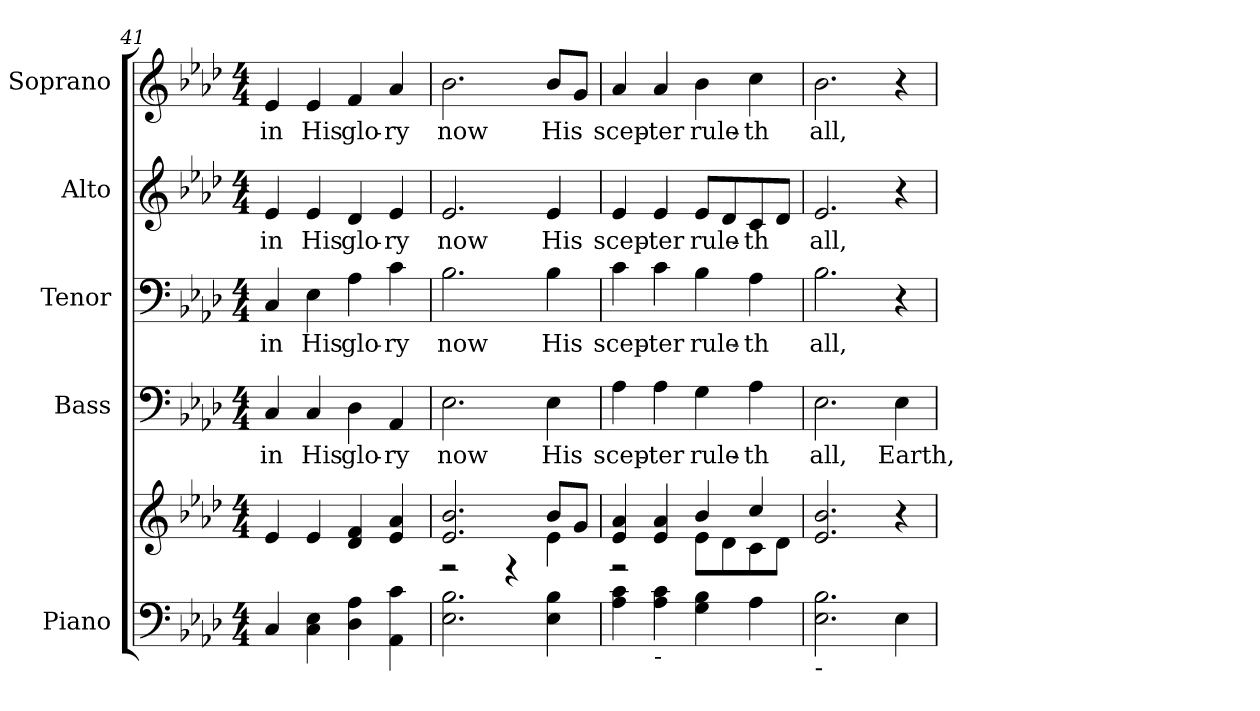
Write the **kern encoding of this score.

**kern	**kern	**kern	**text	**kern	**text	**kern	**text	**kern	**text
*part5	*part5	*part4	*part4	*part3	*part3	*part2	*part2	*part1	*part1
*staff6	*staff5	*staff4	*staff4	*staff3	*staff3	*staff2	*staff2	*staff1	*staff1
*I"Piano	*	*I"Bass	*	*I"Tenor	*	*I"Alto	*	*I"Soprano	*
*I'Pno.	*	*I'B.	*	*I'T.	*	*I'A.	*	*I'S.	*
*clefF4	*clefG2	*clefF4	*	*clefF4	*	*clefG2	*	*clefG2	*
*k[b-e-a-d-]	*k[b-e-a-d-]	*k[b-e-a-d-]	*	*k[b-e-a-d-]	*	*k[b-e-a-d-]	*	*k[b-e-a-d-]	*
*f:	*f:	*f:	*	*f:	*	*f:	*	*f:	*
*M4/4	*M4/4	*M4/4	*	*M4/4	*	*M4/4	*	*M4/4	*
=41	=41	=41	=41	=41	=41	=41	=41	=41	=41
!	!	!	!LO:LY:b:color=#000000	!	!	!	!	!	!
!	!	!	!	!	!LO:LY:b:color=#000000	!	!	!	!
!	!	!	!	!	!	!	!LO:LY:b:color=#000000	!	!
!	!	!	!	!	!	!	!	!	!LO:LY:b:color=#000000
4Ci/	4e-i/	4Ci/	in	4Ci/	in	4e-i/	in	4e-i/	in
!	!	!	!LO:LY:b:color=#000000	!	!	!	!	!	!
!	!	!	!	!	!LO:LY:b:color=#000000	!	!	!	!
!	!	!	!	!	!	!	!LO:LY:b:color=#000000	!	!
!	!	!	!	!	!	!	!	!	!LO:LY:b:color=#000000
4Ci\ 4E-i	4e-i/	4Ci/	His	4E-i\	His	4e-i/	His	4e-i/	His
!	!	!	!LO:LY:b:color=#000000	!	!	!	!	!	!
!	!	!	!	!	!LO:LY:b:color=#000000	!	!	!	!
!	!	!	!	!	!	!	!LO:LY:b:color=#000000	!	!
!	!	!	!	!	!	!	!	!	!LO:LY:b:color=#000000
4D-i\ 4A-i	4d-i/ 4fi	4D-i\	glo-	4A-i\	glo-	4d-i/	glo-	4fi/	glo-
!	!	!	!LO:LY:b:color=#000000	!	!	!	!	!	!
!	!	!	!	!	!LO:LY:b:color=#000000	!	!	!	!
!	!	!	!	!	!	!	!LO:LY:b:color=#000000	!	!
!	!	!	!	!	!	!	!	!	!LO:LY:b:color=#000000
4AA-i\ 4ci	4e-i/ 4a-i	4AA-i/	-ry	4ci\	-ry	4e-i/	-ry	4a-i/	-ry
=42	=42	=42	=42	=42	=42	=42	=42	=42	=42
*	*^	*	*	*	*	*	*	*	*
!	!	!	!	!LO:LY:b:color=#000000	!	!	!	!	!	!
!	!	!	!	!	!	!LO:LY:b:color=#000000	!	!	!	!
!	!	!	!	!	!	!	!	!LO:LY:b:color=#000000	!	!
!	!	!	!	!	!	!	!	!	!	!LO:LY:b:color=#000000
2.E-i\ 2.B-i	2.e-i/ 2.b-i	2r	2.E-i\	now	2.B-i\	now	2.e-i/	now	2.b-i\	now
.	.	4r	.	.	.	.	.	.	.	.
!	!	!	!	!LO:LY:b:color=#000000	!	!	!	!	!	!
!	!	!	!	!	!	!LO:LY:b:color=#000000	!	!	!	!
!	!	!	!	!	!	!	!	!LO:LY:b:color=#000000	!	!
!	!	!	!	!	!	!	!	!	!	!LO:LY:b:color=#000000
4E-i\ 4B-i	8b-i/L	4e-i\	4E-i\	His	4B-i\	His	4e-i/	His	8b-i/L	His
.	8gi/J	.	.	.	.	.	.	.	8gi/J	.
=43	=43	=43	=43	=43	=43	=43	=43	=43	=43	=43
!	!	!	!	!LO:LY:b:color=#000000	!	!	!	!	!	!
!	!	!	!	!	!	!LO:LY:b:color=#000000	!	!	!	!
!	!	!	!	!	!	!	!	!LO:LY:b:color=#000000	!	!
!	!	!	!	!	!	!	!	!	!	!LO:LY:b:color=#000000
4A-i\ 4ci	4e-i/ 4a-i	2r	4A-i\	scep-	4ci\	scep-	4e-i/	scep-	4a-i/	scep-
!	!	!	!	!LO:LY:b:color=#000000	!	!	!	!	!	!
!	!	!	!	!	!	!LO:LY:b:color=#000000	!	!	!	!
!	!	!	!	!	!	!	!	!LO:LY:b:color=#000000	!	!
!LO:TX:b:t=-	!	!	!	!	!	!	!	!	!	!
!	!	!	!	!	!	!	!	!	!	!LO:LY:b:color=#000000
4A-i\ 4ci	4e-i/ 4a-i	.	4A-i\	-ter	4ci\	-ter	4e-i/	-ter	4a-i/	-ter
!	!	!	!	!LO:LY:b:color=#000000	!	!	!	!	!	!
!	!	!	!	!	!	!LO:LY:b:color=#000000	!	!	!	!
!	!	!	!	!	!	!	!	!LO:LY:b:color=#000000	!	!
!	!	!	!	!	!	!	!	!	!	!LO:LY:b:color=#000000
4Gi\ 4B-i	4b-i/	8e-i\L	4Gi\	rule-	4B-i\	rule-	8e-i/L	rule-	4b-i\	rule-
.	.	8d-i\	.	.	.	.	8d-i/	.	.	.
!	!	!	!	!LO:LY:b:color=#000000	!	!	!	!	!	!
!	!	!	!	!	!	!LO:LY:b:color=#000000	!	!	!	!
!	!	!	!	!	!	!	!	!LO:LY:b:color=#000000	!	!
!	!	!	!	!	!	!	!	!	!	!LO:LY:b:color=#000000
4A-i\	4cci/	8ci\	4A-i\	-th	4A-i\	-th	8ci/	-th	4cci\	-th
.	.	8d-i\J	.	.	.	.	8d-i/J	.	.	.
*	*v	*v	*	*	*	*	*	*	*	*
=44	=44	=44	=44	=44	=44	=44	=44	=44	=44
*	*^	*	*	*	*	*	*	*	*
!	!	!	!	!LO:LY:b:color=#000000	!	!	!	!	!	!
*	*v	*v	*	*	*	*	*	*	*	*
*	*^	*	*	*	*	*	*	*	*
!	!	!	!	!	!	!LO:LY:b:color=#000000	!	!	!	!
*	*v	*v	*	*	*	*	*	*	*	*
*	*^	*	*	*	*	*	*	*	*
!	!	!	!	!	!	!	!	!LO:LY:b:color=#000000	!	!
*	*v	*v	*	*	*	*	*	*	*	*
*	*^	*	*	*	*	*	*	*	*
!LO:TX:b:t=-	!	!	!	!	!	!	!	!	!	!
!	!	!	!	!	!	!	!	!	!	!LO:LY:b:color=#000000
*	*v	*v	*	*	*	*	*	*	*	*
2.E-i\ 2.B-i	2.e-i/ 2.b-i	2.E-i\	all,	2.B-i\	all,	2.e-i/	all,	2.b-i\	all,
!	!	!	!LO:LY:b:color=#000000	!	!	!	!	!	!
4E-i\	4r	4E-i\	Earth,	4r	.	4r	.	4r	.
=	=	=	=	=	=	=	=	=	=
*-	*-	*-	*-	*-	*-	*-	*-	*-	*-
